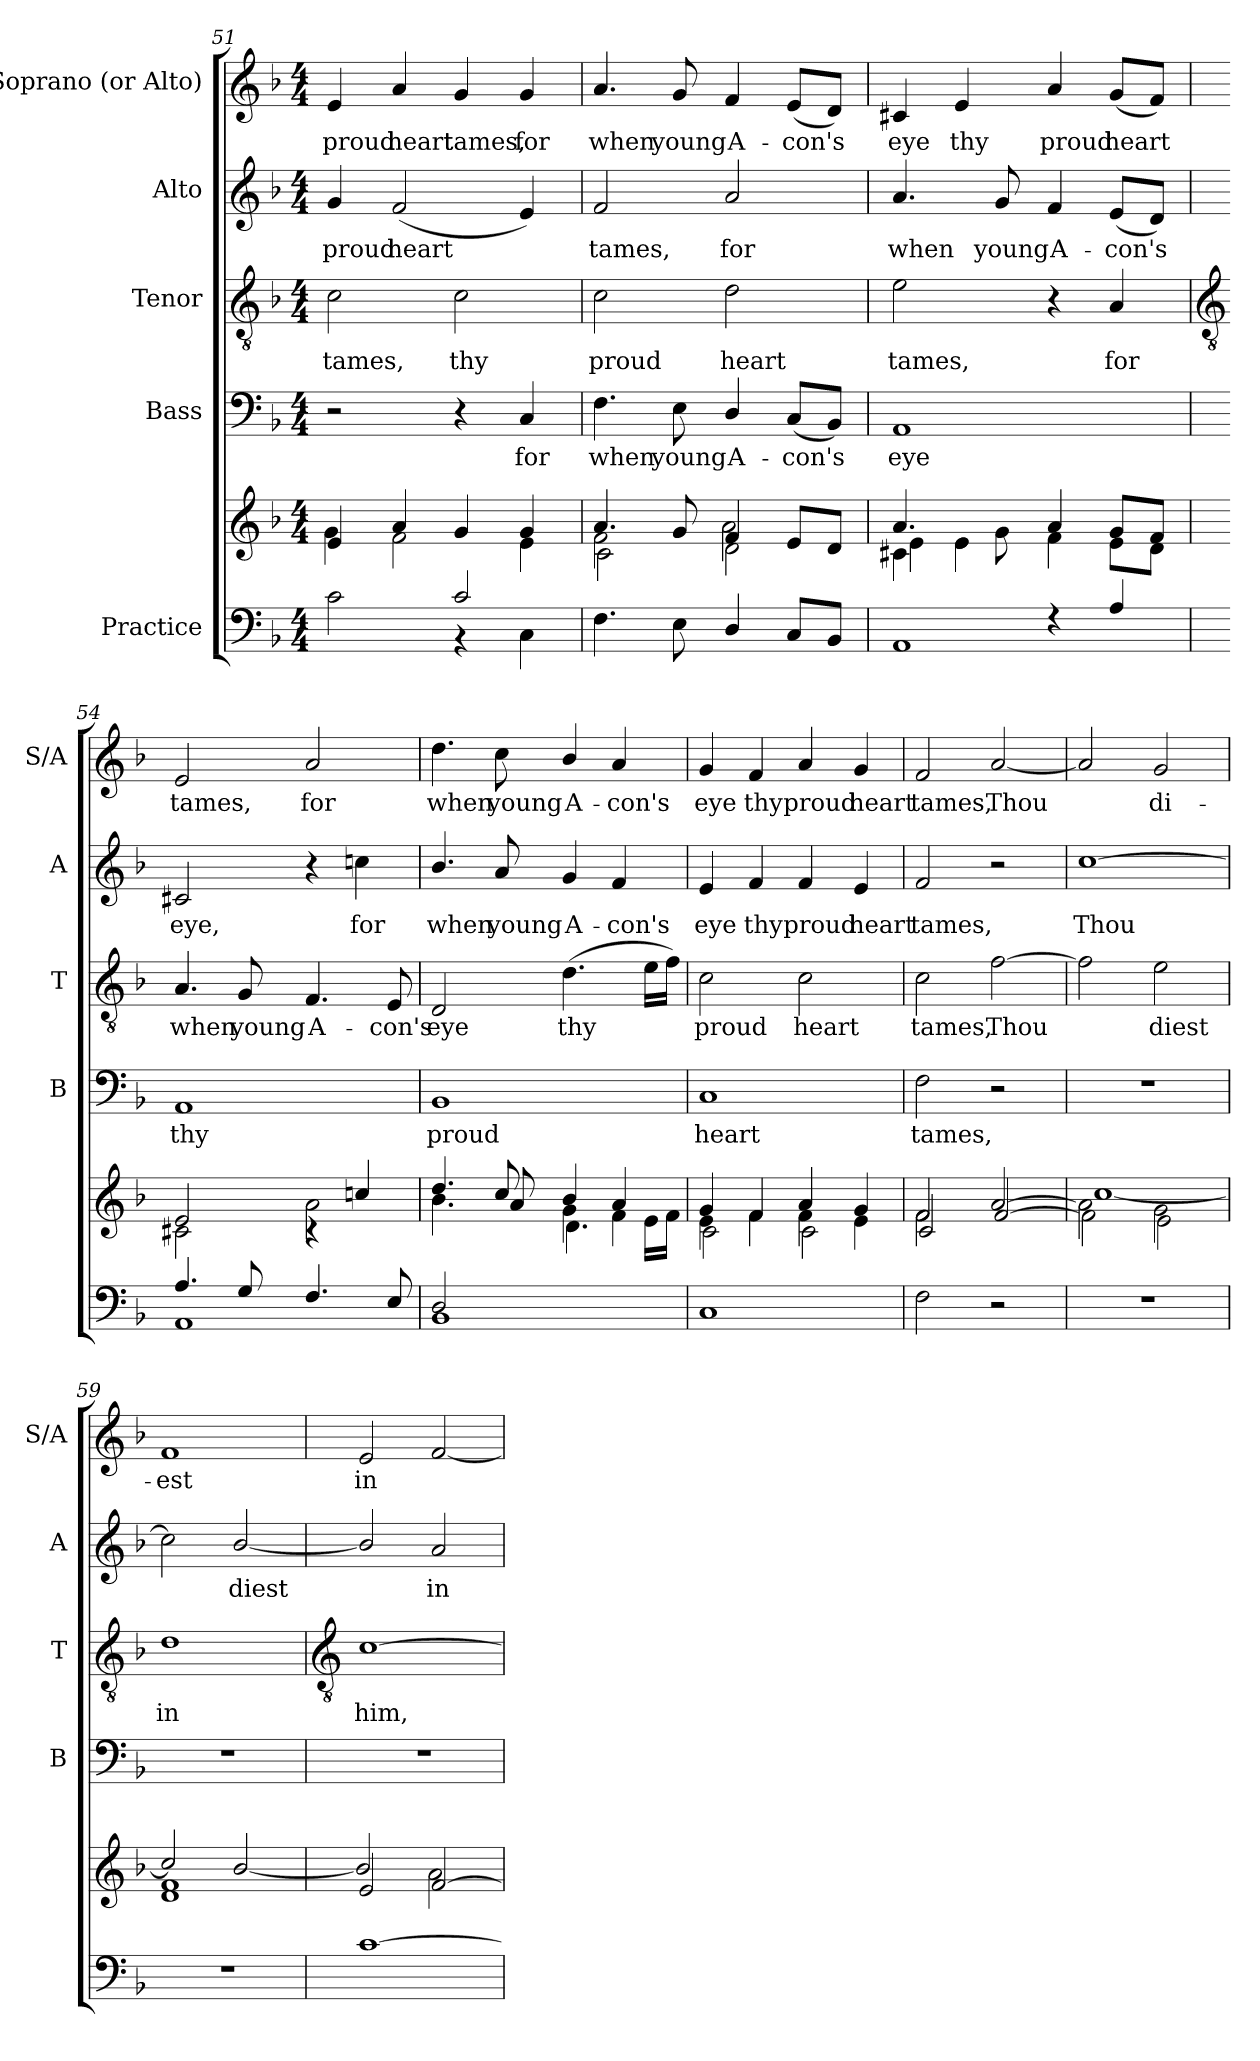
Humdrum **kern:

**kern	**kern	**kern	**text	**kern	**text	**kern	**text	**kern	**text
*part5	*part5	*part4	*part4	*part3	*part3	*part2	*part2	*part1	*part1
*staff6	*staff5	*staff4	*staff4	*staff3	*staff3	*staff2	*staff2	*staff1	*staff1
*I"Practice	*	*I"Bass	*	*I"Tenor	*	*I"Alto	*	*I"Soprano (or Alto)	*
*	*	*I'B	*	*I'T	*	*I'A	*	*I'S/A	*
*clefF4	*clefG2	*clefF4	*	*clefGv2	*	*clefG2	*	*clefG2	*
*k[b-]	*k[b-]	*k[b-]	*	*k[b-]	*	*k[b-]	*	*k[b-]	*
*F:	*F:	*F:	*	*F:	*	*F:	*	*F:	*
*M4/4	*M4/4	*M4/4	*	*M4/4	*	*M4/4	*	*M4/4	*
=51	=51	=51	=51	=51	=51	=51	=51	=51	=51
*^	*^	*	*	*	*	*	*	*	*
!	!	!	!	!	!	!	!LO:LY:b	!	!LO:LY:b	!	!LO:LY:b
2c	2ryy	4e	4g	2r	.	2c	tames,	4g	proud	4e	proud
!	!	!	!	!	!	!	!	!	!LO:LY:b	!	!LO:LY:b
.	.	4a	2f\	.	.	.	.	(<2f	heart	4a	heart
!	!	!	!	!	!	!	!LO:LY:b	!	!	!	!LO:LY:b
2c/	4r	4g	.	4r	.	2c	thy	.	.	4g	tames,
!	!	!	!	!	!LO:LY:b	!	!	!	!	!	!LO:LY:b
.	4C\	4g	4e	4C	for	.	.	4e)	.	4g	for
=52	=52	=52	=52	=52	=52	=52	=52	=52	=52	=52	=52
*	*	*	*^	*	*	*	*	*	*	*	*
!	!	!	!	!	!	!LO:LY:b	!	!LO:LY:b	!	!LO:LY:b	!	!LO:LY:b
*v	*v	*	*	*	*	*	*	*	*	*	*	*
4.F	4.a	2f\	2c\	4.F	when	2c	proud	2f	tames,	4.a	when
!	!	!	!	!	!LO:LY:b	!	!	!	!	!	!LO:LY:b
8E	8g	.	.	8E	young	.	.	.	.	8g	young
!	!	!	!	!	!LO:LY:b	!	!LO:LY:b	!	!LO:LY:b	!	!LO:LY:b
4D/	4f	2a\	2d\	4D/	A-	2d	heart	2a	for	4f	A-
!	!	!	!	!	!LO:LY:b	!	!	!	!	!	!LO:LY:b
8CL	8eL	.	.	(<8CL	-con's	.	.	.	.	(<8eL	-con's
8BB-J	8dJ	.	.	8BB-J)	.	.	.	.	.	8dJ)	.
=53	=53	=53	=53	=53	=53	=53	=53	=53	=53	=53	=53
*^	*	*	*	*	*	*	*	*	*	*	*
!	!	!	!	!	!	!LO:LY:b	!	!LO:LY:b	!	!LO:LY:b	!	!LO:LY:b
2ryy	1AA	4c#X\	4.a/	4e\	1AA	eye	2e	tames,	4.a	when	4c#X	eye
!	!	!	!	!	!	!	!	!	!	!	!	!LO:LY:b
.	.	4e\	.	4e\	.	.	.	.	.	.	4e	thy
!	!	!	!	!	!	!	!	!	!	!LO:LY:b	!	!
.	.	.	8g	.	.	.	.	.	8g	young	.	.
!	!	!	!	!	!	!	!	!	!	!LO:LY:b	!	!LO:LY:b
4r	.	4a	4f	2ryy	.	.	4r	.	4f	A-	4a	proud
!	!	!	!	!	!	!	!	!LO:LY:b	!	!LO:LY:b	!	!LO:LY:b
4A/	.	8gL	8eL	.	.	.	4A	for	(<8eL	-con's	(<8gL	heart
.	.	8fJ	8dJ	.	.	.	.	.	8dJ)	.	8fJ)	.
*	*	*v	*v	*v	*	*	*	*	*	*	*	*
!!LO:LB:g=z
=54	=54	=54	=54	=54	=54	=54	=54	=54	=54	=54
*	*	*	*	*	*clefGv2	*	*	*	*	*
*	*	*^	*	*	*	*	*	*	*	*
!	!	!	!	!	!LO:LY:b	!	!LO:LY:b	!	!LO:LY:b	!	!LO:LY:b
4.A/	1AA	2e	2c#X	1AA	thy	4.A	when	2c#X	eye,	2e	tames,
!	!	!	!	!	!	!	!LO:LY:b	!	!	!	!
8G/	.	.	.	.	.	8G	young	.	.	.	.
!	!	!	!	!	!	!	!LO:LY:b	!	!	!	!LO:LY:b
4.F/	.	2a\	4r	.	.	4.F	A-	4r	.	2a	for
!	!	!	!	!	!	!	!	!	!LO:LY:b	!	!
.	.	.	4ccn/	.	.	.	.	4ccn	for	.	.
!	!	!	!	!	!	!	!LO:LY:b	!	!	!	!
8E/	.	.	.	.	.	8E	-con's	.	.	.	.
=55	=55	=55	=55	=55	=55	=55	=55	=55	=55	=55	=55
*	*	*	*^	*	*	*	*	*	*	*	*
!	!	!	!	!	!	!LO:LY:b	!	!LO:LY:b	!	!LO:LY:b	!	!LO:LY:b
2D/	1BB-	4.dd	4.b-\	2ryy	1BB-	proud	2D	eye	4.b-/	when	4.dd	when
!	!	!	!	!	!	!	!	!	!	!LO:LY:b	!	!LO:LY:b
.	.	8cc/	8a/	.	.	.	.	.	8a	young	8cc	young
!	!	!	!	!	!	!	!	!LO:LY:b	!	!LO:LY:b	!	!LO:LY:b
2ryy	.	4b-/	4g	4.d\	.	.	(>4.d	thy	4g	A-	4b-/	A-
!	!	!	!	!	!	!	!	!	!	!LO:LY:b	!	!LO:LY:b
.	.	4a	4f	.	.	.	.	.	4f	-con's	4a	-con's
.	.	.	.	16e\LL	.	.	16eLL	.	.	.	.	.
.	.	.	.	16f\JJ	.	.	16fJJ)	.	.	.	.	.
*v	*v	*	*	*	*	*	*	*	*	*	*	*
=56	=56	=56	=56	=56	=56	=56	=56	=56	=56	=56	=56
!	!	!	!	!	!LO:LY:b	!	!LO:LY:b	!	!LO:LY:b	!	!LO:LY:b
1C	4g	4e	2c\	1C	heart	2c	proud	4e	eye	4g	eye
!	!	!	!	!	!	!	!	!	!LO:LY:b	!	!LO:LY:b
.	4f	4f	.	.	.	.	.	4f	thy	4f	thy
!	!	!	!	!	!	!	!LO:LY:b	!	!LO:LY:b	!	!LO:LY:b
.	4a	4f	2c\	.	.	2c	heart	4f	proud	4a	proud
!	!	!	!	!	!	!	!	!	!LO:LY:b	!	!LO:LY:b
.	4g	4e	.	.	.	.	.	4e	heart	4g	heart
=57	=57	=57	=57	=57	=57	=57	=57	=57	=57	=57	=57
!	!	!	!	!	!LO:LY:b	!	!LO:LY:b	!	!LO:LY:b	!	!LO:LY:b
2F	2f	2f	2c	2F	tames,	2c	tames,	2f	tames,	2f	tames,
!	!	!	!	!	!	!	!LO:LY:b	!	!	!	!LO:LY:b
2r	[2a	2ryy	[2f	2r	.	[2f	Thou	2r	.	[2a	Thou
=58	=58	=58	=58	=58	=58	=58	=58	=58	=58	=58	=58
!	!	!	!	!	!	!	!	!	!LO:LY:b	!	!
1r	2a\]	[1cc	2f\]	1r	.	2f]	.	[1cc	Thou	2a]	.
!	!	!	!	!	!	!	!LO:LY:b	!	!	!	!LO:LY:b
.	2g\	.	2e\	.	.	2e	diest	.	.	2g	di-
=59	=59	=59	=59	=59	=59	=59	=59	=59	=59	=59	=59
!	!	!	!	!	!	!	!LO:LY:b	!	!	!	!LO:LY:b
1r	1f	2cc/]	1d	1r	.	1d	in	2cc]	.	1f	-est
!	!	!	!	!	!	!	!	!	!LO:LY:b	!	!
.	.	[2b-/	.	.	.	.	.	[2b-/	diest	.	.
*	*v	*v	*v	*	*	*	*	*	*	*	*
!!LO:LB:g=z
=60	=60	=60	=60	=60	=60	=60	=60	=60	=60
*	*	*	*	*clefGv2	*	*	*	*	*
*^	*^	*	*	*	*	*	*	*	*
!	!	!	!	!	!	!	!LO:LY:b	!	!	!	!LO:LY:b
[1c	1ryy	2e	2b-/]	1r	.	[1c	him,	2b-/]	.	2e	in
!	!	!	!	!	!	!	!	!	!LO:LY:b	!	!
.	.	[2f	2a	.	.	.	.	2a	in	[2f	.
*v	*v	*	*	*	*	*	*	*	*	*	*
*	*v	*v	*	*	*	*	*	*	*	*
=	=	=	=	=	=	=	=	=	=
*-	*-	*-	*-	*-	*-	*-	*-	*-	*-
